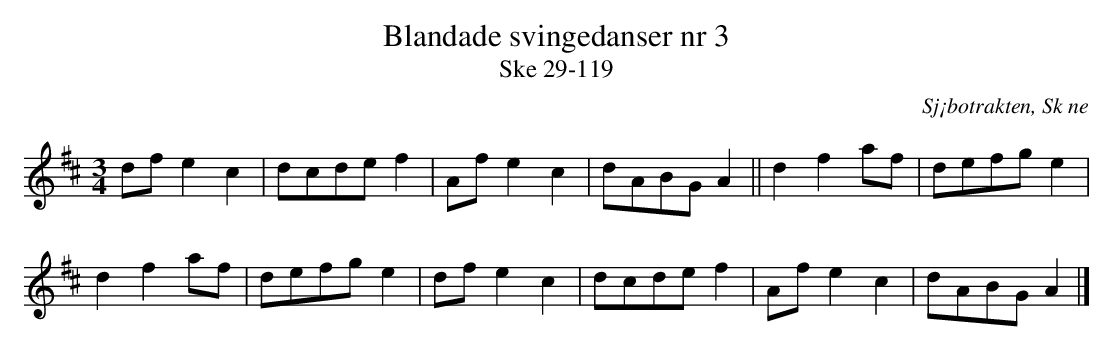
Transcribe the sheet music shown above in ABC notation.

X:1
T:Blandade svingedanser nr 3
T:Ske 29-119
O:Sj¡botrakten, Sk ne
M:3/4
L:1/8
Q:108
K:D
 df e2 c2 | dcde f2 | Af e2 c2 | dABG A2 || d2 f2 af | defg e2 |
d2 f2 af | defg e2 |  df e2 c2 | dcde f2 | Af e2 c2 | dABG A2 |]
